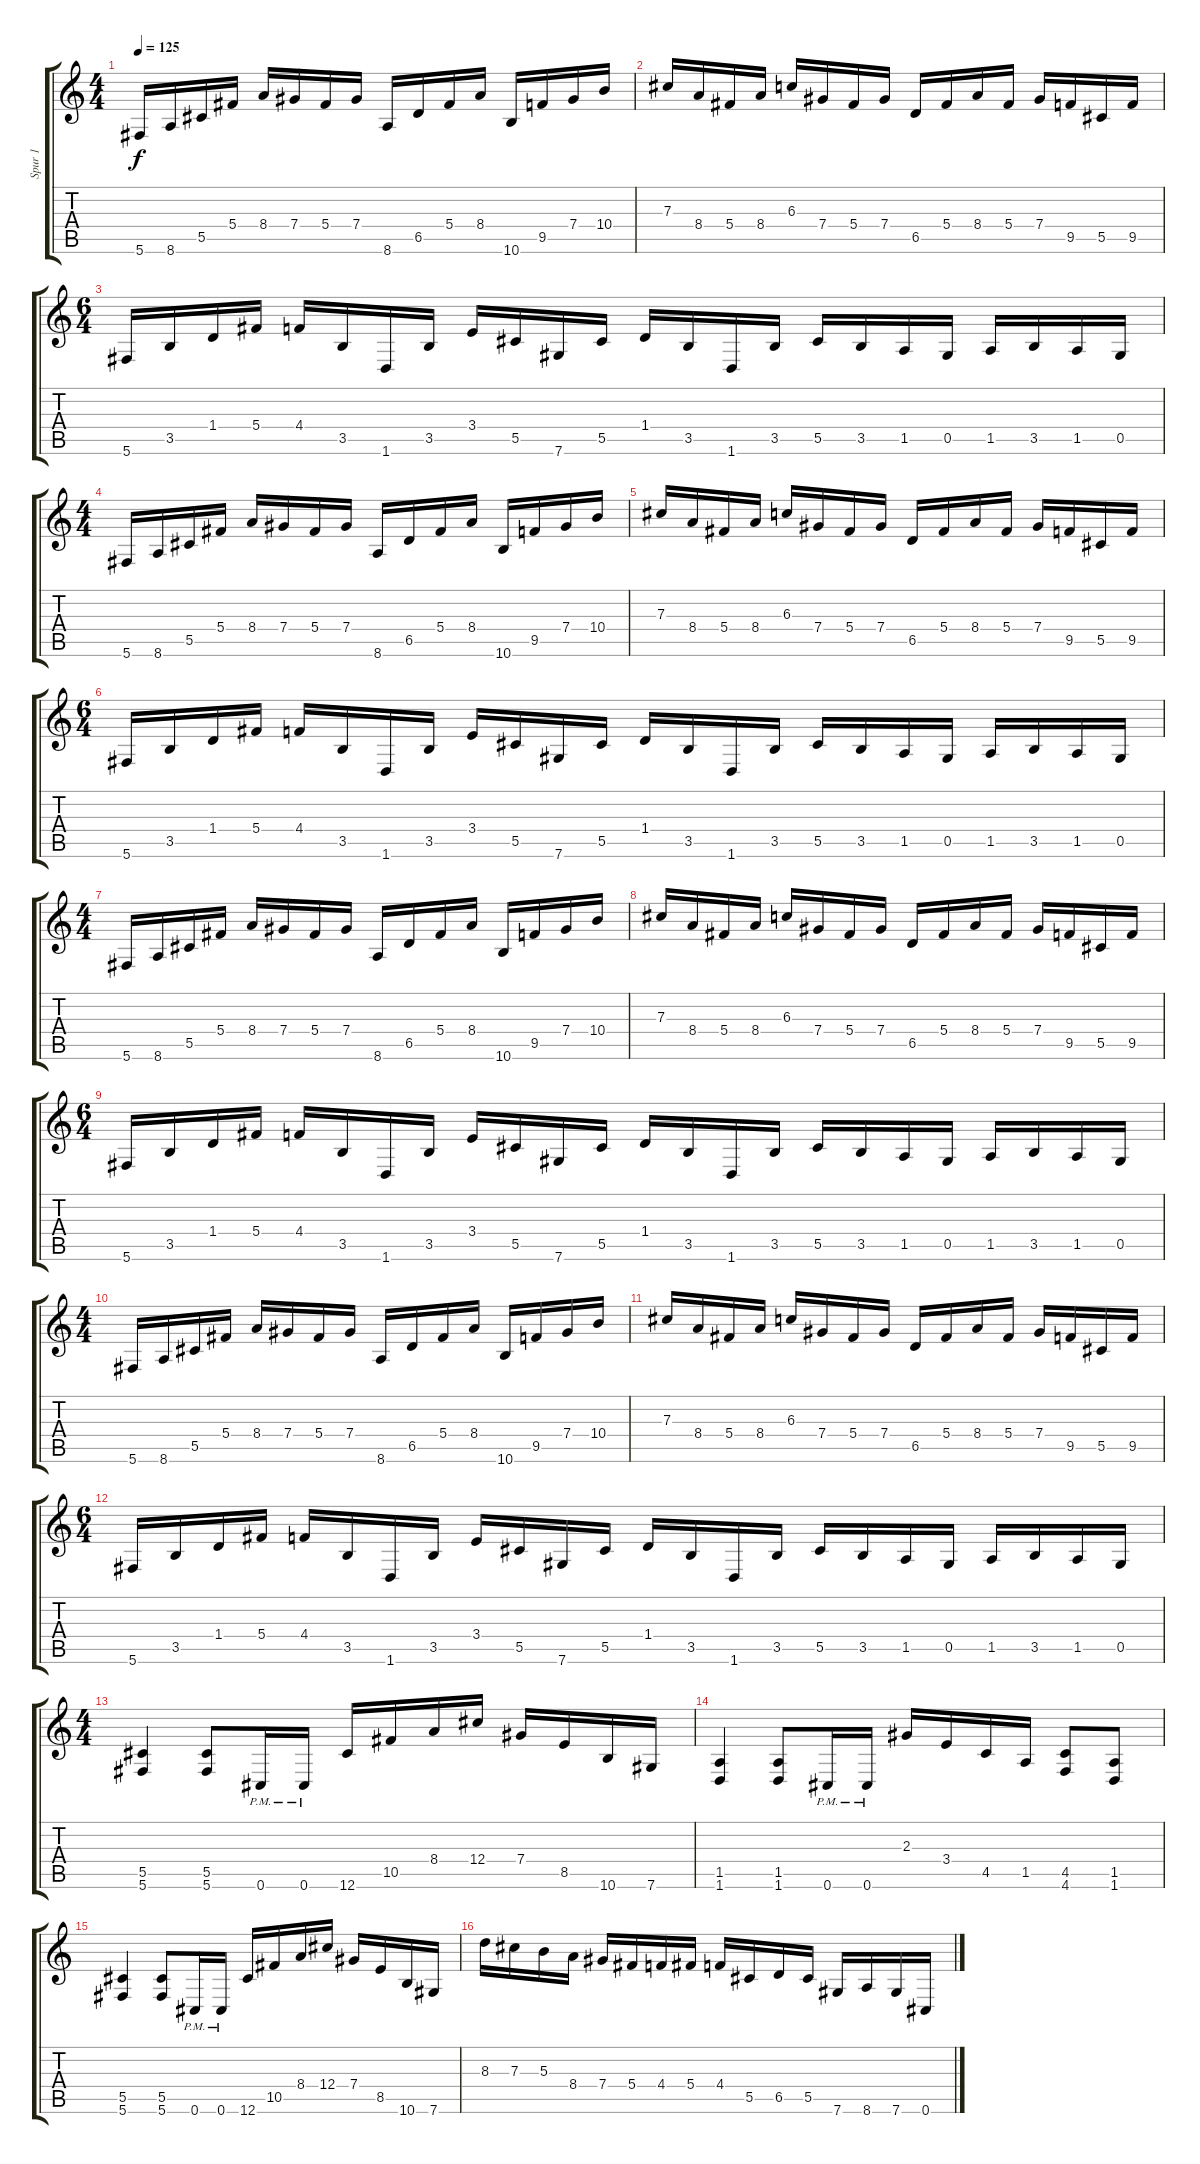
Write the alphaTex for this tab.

\track ("Spur 1" "Spur 1") {instrument overdrivenguitar}
\staff {score tabs}
\tuning (Eb4 Bb3 Gb3 Db3 Ab2 Db2) {hide}
\ts (4 4)
\tempo 125
\clef g2
\ks c
5.6.16{dy f} 8.6.16 5.5.16 5.4.16 8.4.16 7.4.16 5.4.16 7.4.16 8.6.16 6.5.16 5.4.16 8.4.16 10.6.16 9.5.16 7.4.16 10.4.16 |
7.3.16 8.4.16 5.4.16 8.4.16 6.3.16 7.4.16 5.4.16 7.4.16 6.5.16 5.4.16 8.4.16 5.4.16 7.4.16 9.5.16 5.5.16 9.5.16 |
\ts (6 4)
5.6.16 3.5.16 1.4.16 5.4.16 4.4.16 3.5.16 1.6.16 3.5.16 3.4.16 5.5.16 7.6.16 5.5.16 1.4.16 3.5.16 1.6.16 3.5.16 5.5.16 3.5.16 1.5.16 0.5.16 1.5.16 3.5.16 1.5.16 0.5.16 |
\ts (4 4)
5.6.16 8.6.16 5.5.16 5.4.16 8.4.16 7.4.16 5.4.16 7.4.16 8.6.16 6.5.16 5.4.16 8.4.16 10.6.16 9.5.16 7.4.16 10.4.16 |
7.3.16 8.4.16 5.4.16 8.4.16 6.3.16 7.4.16 5.4.16 7.4.16 6.5.16 5.4.16 8.4.16 5.4.16 7.4.16 9.5.16 5.5.16 9.5.16 |
\ts (6 4)
5.6.16 3.5.16 1.4.16 5.4.16 4.4.16 3.5.16 1.6.16 3.5.16 3.4.16 5.5.16 7.6.16 5.5.16 1.4.16 3.5.16 1.6.16 3.5.16 5.5.16 3.5.16 1.5.16 0.5.16 1.5.16 3.5.16 1.5.16 0.5.16 |
\ts (4 4)
5.6.16 8.6.16 5.5.16 5.4.16 8.4.16 7.4.16 5.4.16 7.4.16 8.6.16 6.5.16 5.4.16 8.4.16 10.6.16 9.5.16 7.4.16 10.4.16 |
7.3.16 8.4.16 5.4.16 8.4.16 6.3.16 7.4.16 5.4.16 7.4.16 6.5.16 5.4.16 8.4.16 5.4.16 7.4.16 9.5.16 5.5.16 9.5.16 |
\ts (6 4)
5.6.16 3.5.16 1.4.16 5.4.16 4.4.16 3.5.16 1.6.16 3.5.16 3.4.16 5.5.16 7.6.16 5.5.16 1.4.16 3.5.16 1.6.16 3.5.16 5.5.16 3.5.16 1.5.16 0.5.16 1.5.16 3.5.16 1.5.16 0.5.16 |
\ts (4 4)
5.6.16 8.6.16 5.5.16 5.4.16 8.4.16 7.4.16 5.4.16 7.4.16 8.6.16 6.5.16 5.4.16 8.4.16 10.6.16 9.5.16 7.4.16 10.4.16 |
7.3.16 8.4.16 5.4.16 8.4.16 6.3.16 7.4.16 5.4.16 7.4.16 6.5.16 5.4.16 8.4.16 5.4.16 7.4.16 9.5.16 5.5.16 9.5.16 |
\ts (6 4)
5.6.16 3.5.16 1.4.16 5.4.16 4.4.16 3.5.16 1.6.16 3.5.16 3.4.16 5.5.16 7.6.16 5.5.16 1.4.16 3.5.16 1.6.16 3.5.16 5.5.16 3.5.16 1.5.16 0.5.16 1.5.16 3.5.16 1.5.16 0.5.16 |
\ts (4 4)
(5.5 5.6).4 (5.5 5.6).8 0.6{pm}.16 0.6{pm}.16 12.6.16 10.5.16 8.4.16 12.4.16 7.4.16 8.5.16 10.6.16 7.6.16 |
(1.5 1.6).4 (1.5 1.6).8 0.6{pm}.16 0.6{pm}.16 2.3.16 3.4.16 4.5.16 1.5.16 (4.5 4.6).8 (1.5 1.6).8 |
(5.5 5.6).4 (5.5 5.6).8 0.6{pm}.16 0.6{pm}.16 12.6.16 10.5.16 8.4.16 12.4.16 7.4.16 8.5.16 10.6.16 7.6.16 |
8.3.16 7.3.16 5.3.16 8.4.16 7.4.16 5.4.16 4.4.16 5.4.16 4.4.16 5.5.16 6.5.16 5.5.16 7.6.16 8.6.16 7.6.16 0.6.16
